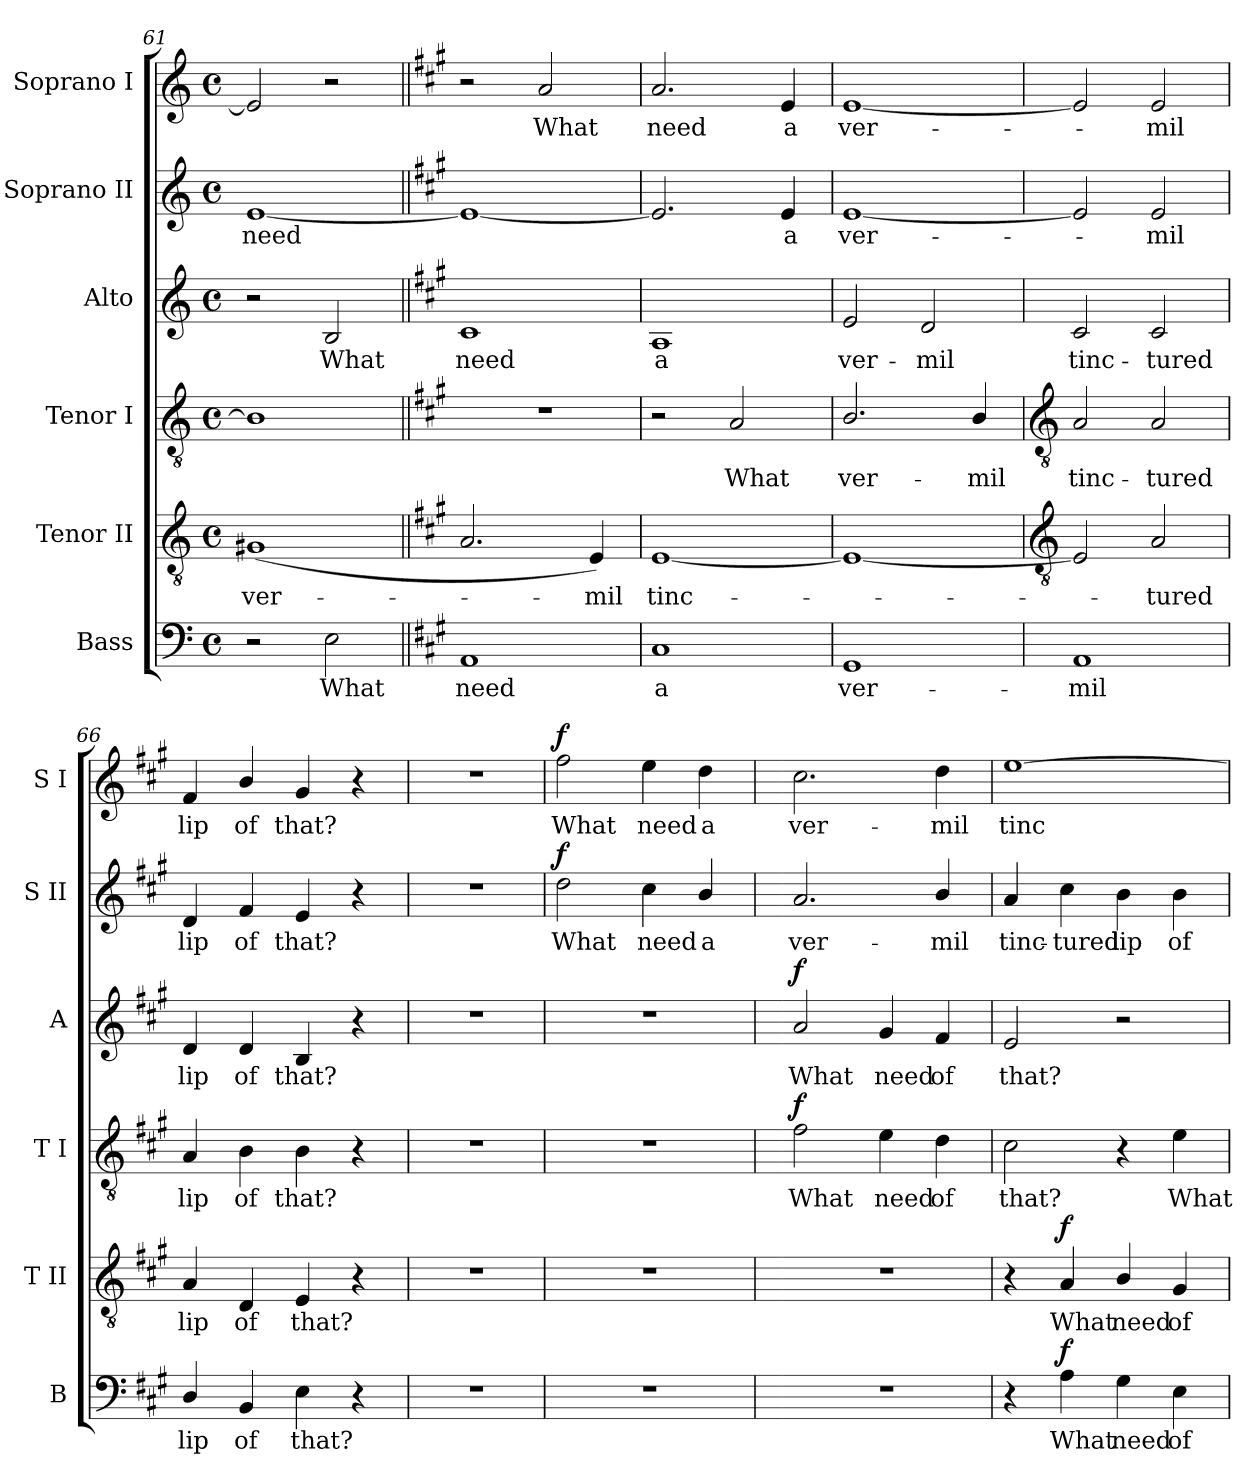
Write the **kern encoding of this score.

**kern	**text	**dynam	**kern	**text	**dynam	**kern	**text	**dynam	**kern	**text	**dynam	**kern	**text	**dynam	**kern	**text	**dynam
*part6	*part6	*part6	*part5	*part5	*part5	*part4	*part4	*part4	*part3	*part3	*part3	*part2	*part2	*part2	*part1	*part1	*part1
*staff6	*staff6	*staff6	*staff5	*staff5	*staff5	*staff4	*staff4	*staff4	*staff3	*staff3	*staff3	*staff2	*staff2	*staff2	*staff1	*staff1	*staff1
*I"Bass	*	*	*I"Tenor II	*	*	*I"Tenor I	*	*	*I"Alto	*	*	*I"Soprano II	*	*	*I"Soprano I	*	*
*I'B	*	*	*I'T II	*	*	*I'T I	*	*	*I'A	*	*	*I'S II	*	*	*I'S I	*	*
*clefF4	*	*	*clefGv2	*	*	*clefGv2	*	*	*clefG2	*	*	*clefG2	*	*	*clefG2	*	*
*k[]	*	*	*k[]	*	*	*k[]	*	*	*k[]	*	*	*k[]	*	*	*k[]	*	*
*C:	*	*	*C:	*	*	*C:	*	*	*C:	*	*	*C:	*	*	*C:	*	*
*M4/4	*	*	*M4/4	*	*	*M4/4	*	*	*M4/4	*	*	*M4/4	*	*	*M4/4	*	*
*met(c)	*	*	*met(c)	*	*	*met(c)	*	*	*met(c)	*	*	*met(c)	*	*	*met(c)	*	*
=61	=61	=61	=61	=61	=61	=61	=61	=61	=61	=61	=61	=61	=61	=61	=61	=61	=61
!	!	!	!	!LO:LY:b	!	!	!	!	!	!	!	!	!LO:LY:b	!	!	!	!
2r	.	.	(<1G#X	ver-	.	1B]	.	.	2r	.	.	[1e	need	.	2e]	.	.
!	!LO:LY:b	!	!	!	!	!	!	!	!	!LO:LY:b	!	!	!	!	!	!	!
2E	What	.	.	.	.	.	.	.	2B	What	.	.	.	.	2r	.	.
=62||	=62||	=62||	=62||	=62||	=62||	=62||	=62||	=62||	=62||	=62||	=62||	=62||	=62||	=62||	=62||	=62||	=62||
*k[f#c#g#]	*	*	*k[f#c#g#]	*	*	*k[f#c#g#]	*	*	*k[f#c#g#]	*	*	*k[f#c#g#]	*	*	*k[f#c#g#]	*	*
*A:	*	*	*A:	*	*	*A:	*	*	*A:	*	*	*A:	*	*	*A:	*	*
!	!LO:LY:b	!	!	!	!	!	!	!	!	!LO:LY:b	!	!	!	!	!	!	!
1AA	need	.	2.A	.	.	1r	.	.	1c#	need	.	1e_	.	.	2r	.	.
!	!	!	!	!	!	!	!	!	!	!	!	!	!	!	!	!LO:LY:b	!
.	.	.	.	.	.	.	.	.	.	.	.	.	.	.	2a	What	.
!	!	!	!	!LO:LY:b	!	!	!	!	!	!	!	!	!	!	!	!	!
.	.	.	4E)	mil	.	.	.	.	.	.	.	.	.	.	.	.	.
=63	=63	=63	=63	=63	=63	=63	=63	=63	=63	=63	=63	=63	=63	=63	=63	=63	=63
!	!LO:LY:b	!	!	!LO:LY:b	!	!	!	!	!	!LO:LY:b	!	!	!	!	!	!LO:LY:b	!
1C#	a	.	[1E	tinc-	.	2r	.	.	1A	a	.	2.e]	.	.	2.a	need	.
!	!	!	!	!	!	!	!LO:LY:b	!	!	!	!	!	!	!	!	!	!
.	.	.	.	.	.	2A	What	.	.	.	.	.	.	.	.	.	.
!	!	!	!	!	!	!	!	!	!	!	!	!	!LO:LY:b	!	!	!LO:LY:b	!
.	.	.	.	.	.	.	.	.	.	.	.	4e	a	.	4e	a	.
=64	=64	=64	=64	=64	=64	=64	=64	=64	=64	=64	=64	=64	=64	=64	=64	=64	=64
!	!LO:LY:b	!	!	!	!	!	!LO:LY:b	!	!	!LO:LY:b	!	!	!LO:LY:b	!	!	!LO:LY:b	!
1GG#	ver-	.	1E_	.	.	2.B/	ver-	.	2e	ver-	.	[1e	ver-	.	[1e	ver-	.
!	!	!	!	!	!	!	!	!	!	!LO:LY:b	!	!	!	!	!	!	!
.	.	.	.	.	.	.	.	.	2d	-mil	.	.	.	.	.	.	.
!	!	!	!	!	!	!	!LO:LY:b	!	!	!	!	!	!	!	!	!	!
.	.	.	.	.	.	4B/	-mil	.	.	.	.	.	.	.	.	.	.
!!LO:LB:g=z
=65	=65	=65	=65	=65	=65	=65	=65	=65	=65	=65	=65	=65	=65	=65	=65	=65	=65
*	*	*	*clefGv2	*	*	*clefGv2	*	*	*	*	*	*	*	*	*	*	*
!	!LO:LY:b	!	!	!	!	!	!LO:LY:b	!	!	!LO:LY:b	!	!	!	!	!	!	!
1AA	-mil	.	2E]	.	.	2A	tinc-	.	2c#	tinc-	.	2e]	.	.	2e]	.	.
!	!	!	!	!LO:LY:b	!	!	!LO:LY:b	!	!	!LO:LY:b	!	!	!LO:LY:b	!	!	!LO:LY:b	!
.	.	.	2A	tured	.	2A	-tured	.	2c#	-tured	.	2e	mil	.	2e	mil	.
=66	=66	=66	=66	=66	=66	=66	=66	=66	=66	=66	=66	=66	=66	=66	=66	=66	=66
!	!LO:LY:b	!	!	!LO:LY:b	!	!	!LO:LY:b	!	!	!LO:LY:b	!	!	!LO:LY:b	!	!	!LO:LY:b	!
4D/	lip	.	4A	lip	.	4A	lip	.	4d	lip	.	4d	lip	.	4f#	lip	.
!	!LO:LY:b	!	!	!LO:LY:b	!	!	!LO:LY:b	!	!	!LO:LY:b	!	!	!LO:LY:b	!	!	!LO:LY:b	!
4BB	of	.	4D	of	.	4B	of	.	4d	of	.	4f#	of	.	4b/	of	.
!	!LO:LY:b	!	!	!LO:LY:b	!	!	!LO:LY:b	!	!	!LO:LY:b	!	!	!LO:LY:b	!	!	!LO:LY:b	!
4E	that?	.	4E	that?	.	4B	that?	.	4B	that?	.	4e	that?	.	4g#	that?	.
4r	.	.	4r	.	.	4r	.	.	4r	.	.	4r	.	.	4r	.	.
=67	=67	=67	=67	=67	=67	=67	=67	=67	=67	=67	=67	=67	=67	=67	=67	=67	=67
1r	.	.	1r	.	.	1r	.	.	1r	.	.	1r	.	.	1r	.	.
=68	=68	=68	=68	=68	=68	=68	=68	=68	=68	=68	=68	=68	=68	=68	=68	=68	=68
!	!	!	!	!	!	!	!	!	!	!	!	!	!LO:LY:b	!LO:DY:b	!	!LO:LY:b	!LO:DY:b
1r	.	.	1r	.	.	1r	.	.	1r	.	.	2dd	What	f	2ff#	What	f
!	!	!	!	!	!	!	!	!	!	!	!	!	!LO:LY:b	!	!	!LO:LY:b	!
.	.	.	.	.	.	.	.	.	.	.	.	4cc#	need	.	4ee	need	.
!	!	!	!	!	!	!	!	!	!	!	!	!	!LO:LY:b	!	!	!LO:LY:b	!
.	.	.	.	.	.	.	.	.	.	.	.	4b/	a	.	4dd	a	.
=69	=69	=69	=69	=69	=69	=69	=69	=69	=69	=69	=69	=69	=69	=69	=69	=69	=69
!	!	!	!	!	!	!	!LO:LY:b	!LO:DY:b	!	!LO:LY:b	!LO:DY:b	!	!LO:LY:b	!	!	!LO:LY:b	!
1r	.	.	1r	.	.	2f#	What	f	2a	What	f	2.a	ver-	.	2.cc#	ver-	.
!	!	!	!	!	!	!	!LO:LY:b	!	!	!LO:LY:b	!	!	!	!	!	!	!
.	.	.	.	.	.	4e	need	.	4g#	need	.	.	.	.	.	.	.
!	!	!	!	!	!	!	!LO:LY:b	!	!	!LO:LY:b	!	!	!LO:LY:b	!	!	!LO:LY:b	!
.	.	.	.	.	.	4d	of	.	4f#	of	.	4b/	-mil	.	4dd	-mil	.
=70	=70	=70	=70	=70	=70	=70	=70	=70	=70	=70	=70	=70	=70	=70	=70	=70	=70
!	!	!	!	!	!	!	!LO:LY:b	!	!	!LO:LY:b	!	!	!LO:LY:b	!	!	!LO:LY:b	!
4r	.	.	4r	.	.	2c#	that?	.	2e	that?	.	4a	tinc-	.	[1ee	tinc-	.
!	!LO:LY:b	!LO:DY:b	!	!LO:LY:b	!LO:DY:b	!	!	!	!	!	!	!	!LO:LY:b	!	!	!	!
4A	What	f	4A	What	f	.	.	.	.	.	.	4cc#	-tured	.	.	.	.
!	!LO:LY:b	!	!	!LO:LY:b	!	!	!	!	!	!	!	!	!LO:LY:b	!	!	!	!
4G#	need	.	4B/	need	.	4r	.	.	2r	.	.	4b	lip	.	.	.	.
!	!LO:LY:b	!	!	!LO:LY:b	!	!	!LO:LY:b	!	!	!	!	!	!LO:LY:b	!	!	!	!
4E	of	.	4G#	of	.	4e	What	.	.	.	.	4b	of	.	.	.	.
=	=	=	=	=	=	=	=	=	=	=	=	=	=	=	=	=	=
*-	*-	*-	*-	*-	*-	*-	*-	*-	*-	*-	*-	*-	*-	*-	*-	*-	*-
